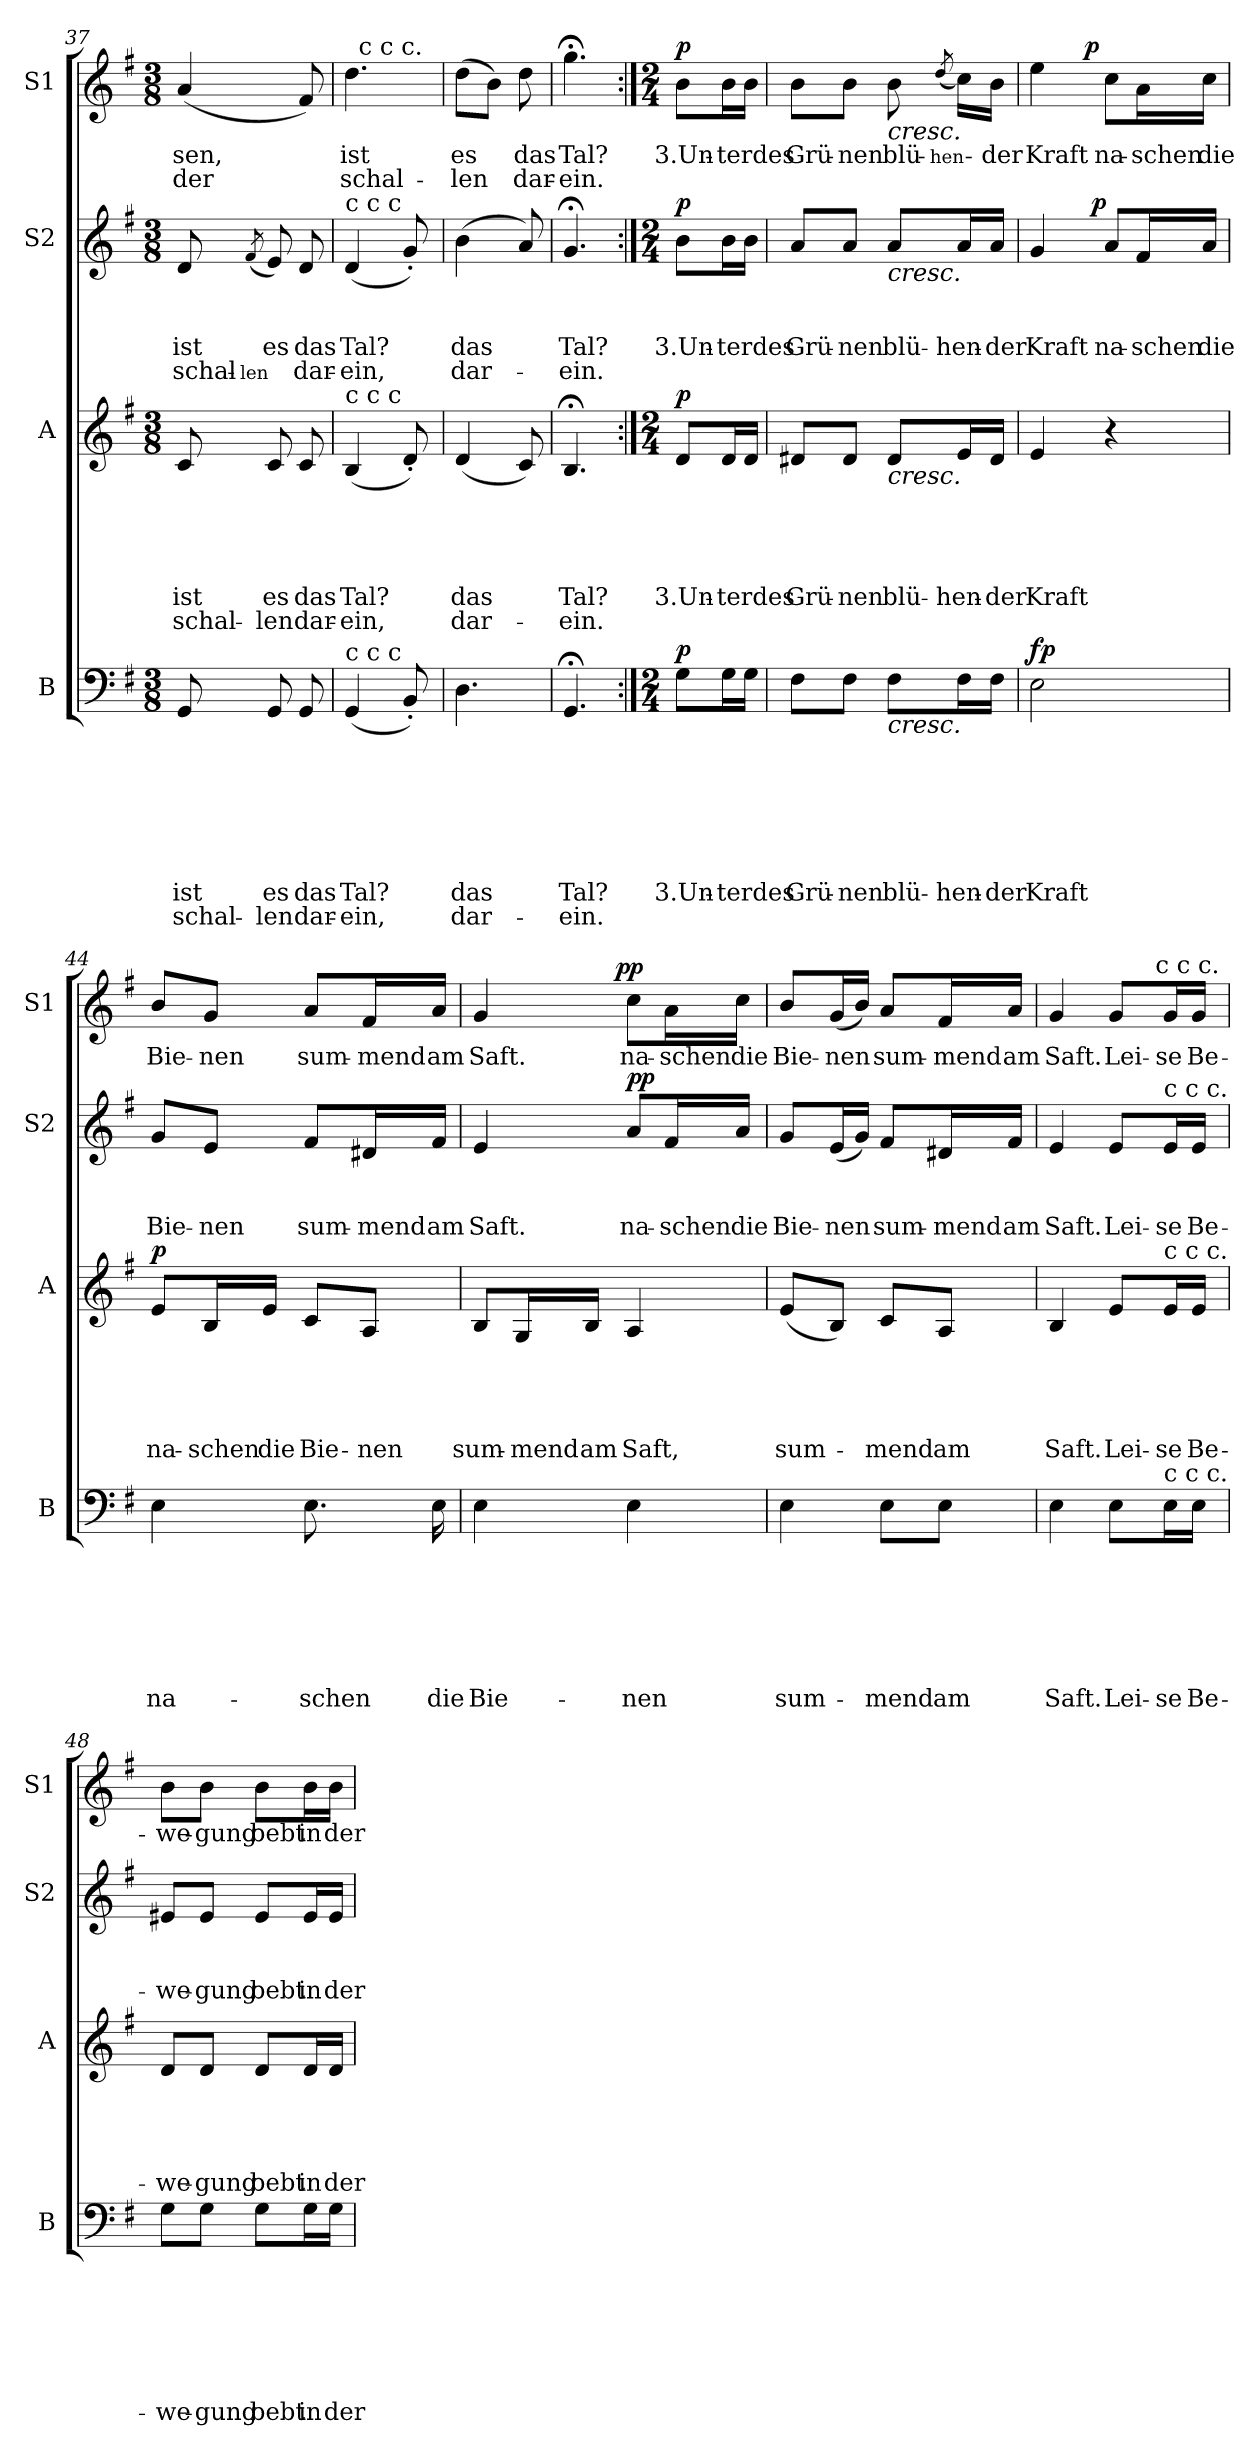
**kern	**text	**text	**text	**text	**text	**text	**text	**text	**dynam	**kern	**text	**text	**text	**text	**text	**text	**dynam	**kern	**text	**text	**text	**text	**dynam	**kern	**text	**text	**dynam
*part4	*part4	*part4	*part4	*part4	*part4	*part4	*part4	*part4	*part4	*part3	*part3	*part3	*part3	*part3	*part3	*part3	*part3	*part2	*part2	*part2	*part2	*part2	*part2	*part1	*part1	*part1	*part1
*staff4	*staff4	*staff4	*staff4	*staff4	*staff4	*staff4	*staff4	*staff4	*staff4	*staff3	*staff3	*staff3	*staff3	*staff3	*staff3	*staff3	*staff3	*staff2	*staff2	*staff2	*staff2	*staff2	*staff2	*staff1	*staff1	*staff1	*staff1
*I"B	*	*	*	*	*	*	*	*	*	*I"A	*	*	*	*	*	*	*	*I"S2	*	*	*	*	*	*I"S1	*	*	*
*I'B	*	*	*	*	*	*	*	*	*	*I'A	*	*	*	*	*	*	*	*I'S2	*	*	*	*	*	*I'S1	*	*	*
*clefF4	*	*	*	*	*	*	*	*	*	*clefG2	*	*	*	*	*	*	*	*clefG2	*	*	*	*	*	*clefG2	*	*	*
*k[f#]	*	*	*	*	*	*	*	*	*	*k[f#]	*	*	*	*	*	*	*	*k[f#]	*	*	*	*	*	*k[f#]	*	*	*
*G:	*	*	*	*	*	*	*	*	*	*G:	*	*	*	*	*	*	*	*G:	*	*	*	*	*	*G:	*	*	*
*M3/8	*	*	*	*	*	*	*	*	*	*M3/8	*	*	*	*	*	*	*	*M3/8	*	*	*	*	*	*M3/8	*	*	*
=37	=37	=37	=37	=37	=37	=37	=37	=37	=37	=37	=37	=37	=37	=37	=37	=37	=37	=37	=37	=37	=37	=37	=37	=37	=37	=37	=37
!	!	!	!	!	!	!	!LO:LY:b	!LO:LY:b	!	!	!	!	!	!	!LO:LY:b	!LO:LY:b	!	!	!	!	!LO:LY:b	!LO:LY:b	!	!	!LO:LY:b	!LO:LY:b	!
8GG/	.	.	.	.	.	.	ist	schal-	.	8c/	.	.	.	.	ist	schal-	.	8d/	.	.	ist	schal-	.	(<4a/	-sen,	-der	.
!	!	!	!	!	!	!	!	!	!	!	!	!	!	!	!	!	!	!	!	!	!	!LO:LY:b	!	!	!	!	!
.	.	.	.	.	.	.	.	.	.	.	.	.	.	.	.	.	.	(<8qf#/	.	.	.	-len	.	.	.	.	.
!	!	!	!	!	!	!	!LO:LY:b	!LO:LY:b	!	!	!	!	!	!	!LO:LY:b	!LO:LY:b	!	!	!	!	!LO:LY:b	!	!	!	!	!	!
8GG/	.	.	.	.	.	.	es	-len	.	8c/	.	.	.	.	es	-len	.	8e/)	.	.	es	.	.	.	.	.	.
!	!	!	!	!	!	!	!LO:LY:b	!LO:LY:b	!	!	!	!	!	!	!LO:LY:b	!LO:LY:b	!	!	!	!	!LO:LY:b	!LO:LY:b	!	!	!	!	!
8GG/	.	.	.	.	.	.	das	dar-	.	8c/	.	.	.	.	das	dar-	.	8d/	.	.	das	dar-	.	8f#/)	.	.	.
=38	=38	=38	=38	=38	=38	=38	=38	=38	=38	=38	=38	=38	=38	=38	=38	=38	=38	=38	=38	=38	=38	=38	=38	=38	=38	=38	=38
!	!	!	!	!	!	!	!	!	!	!	!	!	!	!	!	!	!	!LO:TX:a:t=c c c	!	!	!	!	!	!	!	!	!
!	!	!	!	!	!	!	!	!	!	!LO:TX:a:t=c c c	!	!	!	!	!	!	!	!	!	!	!	!	!	!	!	!	!
!LO:TX:a:t=c c c	!	!	!	!	!	!	!	!	!	!	!	!	!	!	!	!	!	!	!	!	!	!	!	!	!	!	!
!	!	!	!	!	!	!	!LO:LY:b	!LO:LY:b	!	!	!	!	!	!	!LO:LY:b	!LO:LY:b	!	!	!	!	!LO:LY:b	!LO:LY:b	!	!	!LO:LY:b	!LO:LY:b	!
*	*	*	*	*	*	*	*	*	*	*	*	*	*	*	*	*	*	*	*	*	*	*	*	*^	*	*	*
(<4GG/	.	.	.	.	.	.	Tal?	-ein,	.	(<4B/	.	.	.	.	Tal?	-ein,	.	(<4d/	.	.	Tal?	-ein,	.	4.dd\	32ryy	ist	schal-	.
!	!	!	!	!	!	!	!	!	!	!	!	!	!	!	!	!	!	!	!	!	!	!	!	!	!LO:TX:a:t=c c c.	!	!	!
.	.	.	.	.	.	.	.	.	.	.	.	.	.	.	.	.	.	.	.	.	.	.	.	.	4ryy	.	.	.
8BB'</)	.	.	.	.	.	.	.	.	.	8d'</)	.	.	.	.	.	.	.	8g'</)	.	.	.	.	.	.	.	.	.	.
.	.	.	.	.	.	.	.	.	.	.	.	.	.	.	.	.	.	.	.	.	.	.	.	.	16.ryy	.	.	.
=39	=39	=39	=39	=39	=39	=39	=39	=39	=39	=39	=39	=39	=39	=39	=39	=39	=39	=39	=39	=39	=39	=39	=39	=39	=39	=39	=39	=39
!	!	!	!	!	!	!	!	!	!	!	!	!	!	!	!	!	!	!	!	!	!	!	!	!LO:TX:a:B:t=rit.	!	!	!	!
!	!	!	!	!	!	!	!LO:LY:b	!LO:LY:b	!	!	!	!	!	!	!LO:LY:b	!LO:LY:b	!	!	!	!	!LO:LY:b	!LO:LY:b	!	!	!	!LO:LY:b	!LO:LY:b	!
*	*	*	*	*	*	*	*	*	*	*	*	*	*	*	*	*	*	*	*	*	*	*	*	*v	*v	*	*	*
4.D\	.	.	.	.	.	.	das	dar-	.	(<4d/	.	.	.	.	das	dar-	.	(>4b\	.	.	das	dar-	.	(>8dd\L	es	-len	.
.	.	.	.	.	.	.	.	.	.	.	.	.	.	.	.	.	.	.	.	.	.	.	.	8b\J)	.	.	.
!	!	!	!	!	!	!	!	!	!	!	!	!	!	!	!	!	!	!	!	!	!	!	!	!	!LO:LY:b	!LO:LY:b	!
.	.	.	.	.	.	.	.	.	.	8c/)	.	.	.	.	.	.	.	8a/)	.	.	.	.	.	8dd\	das	dar-	.
=40	=40	=40	=40	=40	=40	=40	=40	=40	=40	=40	=40	=40	=40	=40	=40	=40	=40	=40	=40	=40	=40	=40	=40	=40	=40	=40	=40
!	!	!	!	!	!	!	!LO:LY:b	!LO:LY:b	!	!	!	!	!	!	!LO:LY:b	!LO:LY:b	!	!	!	!	!LO:LY:b	!LO:LY:b	!	!	!LO:LY:b	!LO:LY:b	!
4.GG;/	.	.	.	.	.	.	Tal?	-ein.	.	4.B;/	.	.	.	.	Tal?	-ein.	.	4.g;/	.	.	Tal?	-ein.	.	4.gg;<\	Tal?	-ein.	.
!!LO:PB:g=z
=41:|!	=41:|!	=41:|!	=41:|!	=41:|!	=41:|!	=41:|!	=41:|!	=41:|!	=41:|!	=41:|!	=41:|!	=41:|!	=41:|!	=41:|!	=41:|!	=41:|!	=41:|!	=41:|!	=41:|!	=41:|!	=41:|!	=41:|!	=41:|!	=41:|!	=41:|!	=41:|!	=41:|!
*M2/4	*	*	*	*	*	*	*	*	*	*M2/4	*	*	*	*	*	*	*	*M2/4	*	*	*	*	*	*M2/4	*	*	*
!	!	!	!	!	!	!	!LO:LY:b	!	!LO:DY:a	!	!	!	!	!	!LO:LY:b	!	!LO:DY:a	!	!	!	!LO:LY:b	!	!LO:DY:a	!	!LO:LY:b	!	!LO:DY:a
8G\L	.	.	.	.	.	.	3.Un-	.	p	8d/L	.	.	.	.	3.Un-	.	p	8b\L	.	.	3.Un-	.	p	8b\L	3.Un-	.	p
!	!	!	!	!	!	!	!LO:LY:b	!	!	!	!	!	!	!	!LO:LY:b	!	!	!	!	!	!LO:LY:b	!	!	!	!LO:LY:b	!	!
16G\L	.	.	.	.	.	.	-terdes	.	.	16d/L	.	.	.	.	-terdes	.	.	16b\L	.	.	-terdes	.	.	16b\L	-terdes	.	.
16G\JJ	.	.	.	.	.	.	.	.	.	16d/JJ	.	.	.	.	.	.	.	16b\JJ	.	.	.	.	.	16b\JJ	.	.	.
=42	=42	=42	=42	=42	=42	=42	=42	=42	=42	=42	=42	=42	=42	=42	=42	=42	=42	=42	=42	=42	=42	=42	=42	=42	=42	=42	=42
!	!	!	!	!	!	!	!LO:LY:b	!	!	!	!	!	!	!	!LO:LY:b	!	!	!	!	!	!LO:LY:b	!	!	!	!LO:LY:b	!	!
8F#\L	.	.	.	.	.	.	Grü-	.	.	8d#X/L	.	.	.	.	Grü-	.	.	8a/L	.	.	Grü-	.	.	8b\L	Grü-	.	.
!	!	!	!	!	!	!	!LO:LY:b	!	!	!	!	!	!	!	!LO:LY:b	!	!	!	!	!	!LO:LY:b	!	!	!	!LO:LY:b	!	!
8F#\J	.	.	.	.	.	.	-nen	.	.	8d#/J	.	.	.	.	-nen	.	.	8a/J	.	.	-nen	.	.	8b\J	-nen	.	.
!	!	!	!	!	!	!	!LO:LY:b	!	!LO:HP:b	!	!	!	!	!	!LO:LY:b	!	!LO:HP:b	!	!	!	!LO:LY:b	!	!LO:HP:b	!	!LO:LY:b	!	!LO:HP:b
8F#\L	.	.	.	.	.	.	blü-	.	<	8d#/L	.	.	.	.	blü-	.	<	8a/L	.	.	blü-	.	<	8b\	blü-	.	<
!	!	!	!	!	!	!	!	!	!	!	!	!	!	!	!	!	!	!	!	!	!	!	!	!	!LO:LY:b	!	!
.	.	.	.	.	.	.	.	.	.	.	.	.	.	.	.	.	.	.	.	.	.	.	.	(<8qdd/	-hen-	.	.
!	!	!	!	!	!	!	!LO:LY:b	!	!	!	!	!	!	!	!LO:LY:b	!	!	!	!	!	!LO:LY:b	!	!	!	!	!	!
16F#\L	.	.	.	.	.	.	-hen-	.	.	16e/L	.	.	.	.	-hen-	.	.	16a/L	.	.	-hen-	.	.	16cc\LL)	.	.	.
!	!	!	!	!	!	!	!LO:LY:b	!	!	!	!	!	!	!	!LO:LY:b	!	!	!	!	!	!LO:LY:b	!	!	!	!LO:LY:b	!	!
16F#\JJ	.	.	.	.	.	.	-der	.	.	16d#/JJ	.	.	.	.	-der	.	.	16a/JJ	.	.	-der	.	.	16b\JJ	-der	.	.
=43	=43	=43	=43	=43	=43	=43	=43	=43	=43	=43	=43	=43	=43	=43	=43	=43	=43	=43	=43	=43	=43	=43	=43	=43	=43	=43	=43
!	!	!	!	!	!	!	!LO:LY:b	!	!LO:DY:a	!	!	!	!	!	!LO:LY:b	!	!	!	!	!	!LO:LY:b	!	!	!	!LO:LY:b	!	!
*	*	*	*	*	*	*	*	*	*	*	*	*	*	*	*	*	*	*^	*	*	*	*	*	*^	*	*	*
2E\	.	.	.	.	.	.	Kraft	.	fp	4e/	.	.	.	.	Kraft	.	.	4g/	8..ryy	.	.	Kraft	.	.	4ee\	6ryy	Kraft	.	.
.	.	.	.	.	.	.	.	.	.	.	.	.	.	.	.	.	.	.	.	.	.	.	.	.	.	24ryy	.	.	.
!	!	!	!	!	!	!	!	!	!	!	!	!	!	!	!	!	!	!	!	!	!	!	!	!	!	!	!	!	!LO:DY:a
.	.	.	.	.	.	.	.	.	.	.	.	.	.	.	.	.	.	.	.	.	.	.	.	.	.	6..ryy	.	.	p
!	!	!	!	!	!	!	!	!	!	!	!	!	!	!	!	!	!	!	!	!	!	!	!	!LO:DY:a	!	!	!	!	!
.	.	.	.	.	.	.	.	.	.	.	.	.	.	.	.	.	.	.	4ryy	.	.	.	.	p	.	.	.	.	.
!	!	!	!	!	!	!	!	!	!	!	!	!	!	!	!	!	!	!	!	!	!	!LO:LY:b	!	!	!	!	!LO:LY:b	!	!
.	.	.	.	.	.	.	.	.	.	4r	.	.	.	.	.	.	.	8a/L	.	.	.	na-	.	.	8cc\L	.	na-	.	.
!	!	!	!	!	!	!	!	!	!	!	!	!	!	!	!	!	!	!	!	!	!	!LO:LY:b	!	!	!	!	!LO:LY:b	!	!
.	.	.	.	.	.	.	.	.	.	.	.	.	.	.	.	.	.	16f#/L	.	.	.	-schen	.	.	16a\L	.	-schen	.	.
!	!	!	!	!	!	!	!	!	!	!	!	!	!	!	!	!	!	!	!	!	!	!LO:LY:b	!	!	!	!	!LO:LY:b	!	!
.	.	.	.	.	.	.	.	.	.	.	.	.	.	.	.	.	.	16a/JJ	.	.	.	die	.	.	16cc\JJ	.	die	.	.
.	.	.	.	.	.	.	.	.	.	.	.	.	.	.	.	.	.	.	32ryy	.	.	.	.	.	.	.	.	.	.
=44	=44	=44	=44	=44	=44	=44	=44	=44	=44	=44	=44	=44	=44	=44	=44	=44	=44	=44	=44	=44	=44	=44	=44	=44	=44	=44	=44	=44	=44
!	!	!	!	!	!	!	!LO:LY:b	!	!	!	!	!	!	!	!LO:LY:b	!	!LO:DY:a	!	!	!	!	!LO:LY:b	!	!	!	!	!LO:LY:b	!	!
*	*	*	*	*	*	*	*	*	*	*	*	*	*	*	*	*	*	*v	*v	*	*	*	*	*	*	*	*	*	*
*	*	*	*	*	*	*	*	*	*	*	*	*	*	*	*	*	*	*	*	*	*	*	*	*v	*v	*	*	*
4E\	.	.	.	.	.	.	na-	.	.	8e/L	.	.	.	.	na-	.	p	8g/L	.	.	Bie-	.	.	8b/L	Bie-	.	.
!	!	!	!	!	!	!	!	!	!	!	!	!	!	!	!LO:LY:b	!	!	!	!	!	!LO:LY:b	!	!	!	!LO:LY:b	!	!
.	.	.	.	.	.	.	.	.	.	16B/L	.	.	.	.	-schen	.	.	8e/J	.	.	-nen	.	.	8g/J	-nen	.	.
!	!	!	!	!	!	!	!	!	!	!	!	!	!	!	!LO:LY:b	!	!	!	!	!	!	!	!	!	!	!	!
.	.	.	.	.	.	.	.	.	.	16e/JJ	.	.	.	.	die	.	.	.	.	.	.	.	.	.	.	.	.
!	!	!	!	!	!	!	!LO:LY:b	!	!	!	!	!	!	!	!LO:LY:b	!	!	!	!	!	!LO:LY:b	!	!	!	!LO:LY:b	!	!
8.E\	.	.	.	.	.	.	-schen	.	.	8c/L	.	.	.	.	Bie-	.	.	8f#/L	.	.	sum-	.	.	8a/L	sum-	.	.
!	!	!	!	!	!	!	!	!	!	!	!	!	!	!	!LO:LY:b	!	!	!	!	!	!LO:LY:b	!	!	!	!LO:LY:b	!	!
.	.	.	.	.	.	.	.	.	.	8A/J	.	.	.	.	-nen	.	.	16d#X/L	.	.	-mend	.	.	16f#/L	-mend	.	.
!	!	!	!	!	!	!	!LO:LY:b	!	!	!	!	!	!	!	!	!	!	!	!	!	!LO:LY:b	!	!	!	!LO:LY:b	!	!
16E\	.	.	.	.	.	.	die	.	.	.	.	.	.	.	.	.	.	16f#/JJ	.	.	am	.	.	16a/JJ	am	.	.
!!LO:LB:g=z
=45	=45	=45	=45	=45	=45	=45	=45	=45	=45	=45	=45	=45	=45	=45	=45	=45	=45	=45	=45	=45	=45	=45	=45	=45	=45	=45	=45
!	!	!	!	!	!	!	!LO:LY:b	!	!	!	!	!	!	!	!LO:LY:b	!	!	!	!	!	!LO:LY:b	!	!	!	!LO:LY:b	!	!
*	*	*	*	*	*	*	*	*	*	*	*	*	*	*	*	*	*	*	*	*	*	*	*	*^	*	*	*
4E\	.	.	.	.	.	.	Bie-	.	.	8B/L	.	.	.	.	sum-	.	.	4e/	.	.	Saft.	.	.	4g/	6ryy	Saft.	.	.
!	!	!	!	!	!	!	!	!	!	!	!	!	!	!	!LO:LY:b	!	!	!	!	!	!	!	!	!	!	!	!	!
.	.	.	.	.	.	.	.	.	.	16G/L	.	.	.	.	-mend	.	.	.	.	.	.	.	.	.	.	.	.	.
.	.	.	.	.	.	.	.	.	.	.	.	.	.	.	.	.	.	.	.	.	.	.	.	.	24..ryy	.	.	.
!	!	!	!	!	!	!	!	!	!	!	!	!	!	!	!LO:LY:b	!	!	!	!	!	!	!	!	!	!	!	!	!
.	.	.	.	.	.	.	.	.	.	16B/JJ	.	.	.	.	am	.	.	.	.	.	.	.	.	.	.	.	.	.
!	!	!	!	!	!	!	!	!	!	!	!	!	!	!	!	!	!	!	!	!	!	!	!	!	!	!	!	!LO:DY:a
.	.	.	.	.	.	.	.	.	.	.	.	.	.	.	.	.	.	.	.	.	.	.	.	.	6ryy	.	.	pp
!	!	!	!	!	!	!	!LO:LY:b	!	!	!	!	!	!	!	!LO:LY:b	!	!	!	!	!	!LO:LY:b	!	!LO:DY:a	!	!	!LO:LY:b	!	!
4E\	.	.	.	.	.	.	-nen	.	.	4A/	.	.	.	.	Saft,	.	.	8a/L	.	.	na-	.	pp	8cc\L	.	na-	.	.
!	!	!	!	!	!	!	!	!	!	!	!	!	!	!	!	!	!	!	!	!	!LO:LY:b	!	!	!	!	!LO:LY:b	!	!
.	.	.	.	.	.	.	.	.	.	.	.	.	.	.	.	.	.	16f#/L	.	.	-schen	.	.	16a\L	.	-schen	.	.
.	.	.	.	.	.	.	.	.	.	.	.	.	.	.	.	.	.	.	.	.	.	.	.	.	12ryy	.	.	.
!	!	!	!	!	!	!	!	!	!	!	!	!	!	!	!	!	!	!	!	!	!LO:LY:b	!	!	!	!	!LO:LY:b	!	!
.	.	.	.	.	.	.	.	.	.	.	.	.	.	.	.	.	.	16a/JJ	.	.	die	.	.	16cc\JJ	.	die	.	.
.	.	.	.	.	.	.	.	.	.	.	.	.	.	.	.	.	.	.	.	.	.	.	.	.	96ryy	.	.	.
=46	=46	=46	=46	=46	=46	=46	=46	=46	=46	=46	=46	=46	=46	=46	=46	=46	=46	=46	=46	=46	=46	=46	=46	=46	=46	=46	=46	=46
!	!	!	!	!	!	!	!LO:LY:b	!	!	!	!	!	!	!	!LO:LY:b	!	!	!	!	!	!LO:LY:b	!	!	!	!	!LO:LY:b	!	!
*	*	*	*	*	*	*	*	*	*	*	*	*	*	*	*	*	*	*	*	*	*	*	*	*v	*v	*	*	*
4E\	.	.	.	.	.	.	sum-	.	.	(<8e/L	.	.	.	.	sum-	.	.	8g/L	.	.	Bie-	.	.	8b/L	Bie-	.	.
!	!	!	!	!	!	!	!	!	!	!	!	!	!	!	!	!	!	!	!	!	!LO:LY:b	!	!	!	!LO:LY:b	!	!
.	.	.	.	.	.	.	.	.	.	8B/J)	.	.	.	.	.	.	.	(<16e/L	.	.	-nen	.	.	(<16g/L	-nen	.	.
.	.	.	.	.	.	.	.	.	.	.	.	.	.	.	.	.	.	16g/JJ)	.	.	.	.	.	16b/JJ)	.	.	.
!	!	!	!	!	!	!	!LO:LY:b	!	!	!	!	!	!	!	!LO:LY:b	!	!	!	!	!	!LO:LY:b	!	!	!	!LO:LY:b	!	!
8E\L	.	.	.	.	.	.	-mend	.	.	8c/L	.	.	.	.	-mend	.	.	8f#/L	.	.	sum-	.	.	8a/L	sum-	.	.
!	!	!	!	!	!	!	!LO:LY:b	!	!	!	!	!	!	!	!LO:LY:b	!	!	!	!	!	!LO:LY:b	!	!	!	!LO:LY:b	!	!
8E\J	.	.	.	.	.	.	am	.	.	8A/J	.	.	.	.	am	.	.	16d#X/L	.	.	-mend	.	.	16f#/L	-mend	.	.
!	!	!	!	!	!	!	!	!	!	!	!	!	!	!	!	!	!	!	!	!	!LO:LY:b	!	!	!	!LO:LY:b	!	!
.	.	.	.	.	.	.	.	.	.	.	.	.	.	.	.	.	.	16f#/JJ	.	.	am	.	.	16a/JJ	am	.	.
=47	=47	=47	=47	=47	=47	=47	=47	=47	=47	=47	=47	=47	=47	=47	=47	=47	=47	=47	=47	=47	=47	=47	=47	=47	=47	=47	=47
!	!	!	!	!	!	!	!LO:LY:b	!	!	!	!	!	!	!	!LO:LY:b	!	!	!	!	!	!LO:LY:b	!	!	!	!LO:LY:b	!	!
*	*	*	*	*	*	*	*	*	*	*	*	*	*	*	*	*	*	*	*	*	*	*	*	*^	*	*	*
4E\	.	.	.	.	.	.	Saft.	.	.	4B/	.	.	.	.	Saft.	.	.	4e/	.	.	Saft.	.	.	4g/	3ryy	Saft.	.	.
!	!	!	!	!	!	!	!LO:LY:b	!	!	!	!	!	!	!	!LO:LY:b	!	!	!	!	!	!LO:LY:b	!	!	!	!	!LO:LY:b	!	!
8E\L	.	.	.	.	.	.	Lei-	.	.	8e/L	.	.	.	.	Lei-	.	.	8e/L	.	.	Lei-	.	.	8g/L	.	Lei-	.	.
.	.	.	.	.	.	.	.	.	.	.	.	.	.	.	.	.	.	.	.	.	.	.	.	.	48.ryy	.	.	.
!	!	!	!	!	!	!	!	!	!	!	!	!	!	!	!	!	!	!	!	!	!	!	!	!	!LO:TX:a:t=c c c.	!	!	!
.	.	.	.	.	.	.	.	.	.	.	.	.	.	.	.	.	.	.	.	.	.	.	.	.	12ryy	.	.	.
!	!	!	!	!	!	!	!	!	!	!	!	!	!	!	!	!	!	!LO:TX:a:t=c c c.	!	!	!	!	!	!	!	!	!	!
!	!	!	!	!	!	!	!	!	!	!LO:TX:a:t=c c c.	!	!	!	!	!	!	!	!	!	!	!	!	!	!	!	!	!	!
!LO:TX:a:t=c c c.	!	!	!	!	!	!	!	!	!	!	!	!	!	!	!	!	!	!	!	!	!	!	!	!	!	!	!	!
!	!	!	!	!	!	!	!LO:LY:b	!	!	!	!	!	!	!	!LO:LY:b	!	!	!	!	!	!LO:LY:b	!	!	!	!	!LO:LY:b	!	!
16E\L	.	.	.	.	.	.	-se	.	.	16e/L	.	.	.	.	-se	.	.	16e/L	.	.	-se	.	.	16g/L	.	-se	.	.
!	!	!	!	!	!	!	!LO:LY:b	!	!	!	!	!	!	!	!LO:LY:b	!	!	!	!	!	!LO:LY:b	!	!	!	!	!LO:LY:b	!	!
16E\JJ	.	.	.	.	.	.	Be-	.	.	16e/JJ	.	.	.	.	Be-	.	.	16e/JJ	.	.	Be-	.	.	16g/JJ	.	Be-	.	.
.	.	.	.	.	.	.	.	.	.	.	.	.	.	.	.	.	.	.	.	.	.	.	.	.	24ryy	.	.	.
.	.	.	.	.	.	.	.	.	.	.	.	.	.	.	.	.	.	.	.	.	.	.	.	.	96ryy	.	.	.
!!LO:LB:g=z
=48	=48	=48	=48	=48	=48	=48	=48	=48	=48	=48	=48	=48	=48	=48	=48	=48	=48	=48	=48	=48	=48	=48	=48	=48	=48	=48	=48	=48
!	!	!	!	!	!	!	!LO:LY:b	!	!	!	!	!	!	!	!LO:LY:b	!	!	!	!	!	!LO:LY:b	!	!	!	!	!LO:LY:b	!	!
*	*	*	*	*	*	*	*	*	*	*	*	*	*	*	*	*	*	*	*	*	*	*	*	*v	*v	*	*	*
8G\L	.	.	.	.	.	.	-we-	.	.	8d/L	.	.	.	.	-we-	.	.	8e#X/L	.	.	-we-	.	.	8b\L	-we-	.	.
!	!	!	!	!	!	!	!LO:LY:b	!	!	!	!	!	!	!	!LO:LY:b	!	!	!	!	!	!LO:LY:b	!	!	!	!LO:LY:b	!	!
8G\J	.	.	.	.	.	.	-gung	.	.	8d/J	.	.	.	.	-gung	.	.	8e#/J	.	.	-gung	.	.	8b\J	-gung	.	.
!	!	!	!	!	!	!	!LO:LY:b	!	!	!	!	!	!	!	!LO:LY:b	!	!	!	!	!	!LO:LY:b	!	!	!	!LO:LY:b	!	!
8G\L	.	.	.	.	.	.	bebt	.	.	8d/L	.	.	.	.	bebt	.	.	8e#/L	.	.	bebt	.	.	8b\L	bebt	.	.
!	!	!	!	!	!	!	!LO:LY:b	!	!	!	!	!	!	!	!LO:LY:b	!	!	!	!	!	!LO:LY:b	!	!	!	!LO:LY:b	!	!
16G\L	.	.	.	.	.	.	in	.	.	16d/L	.	.	.	.	in	.	.	16e#/L	.	.	in	.	.	16b\L	in	.	.
!	!	!	!	!	!	!	!LO:LY:b	!	!	!	!	!	!	!	!LO:LY:b	!	!	!	!	!	!LO:LY:b	!	!	!	!LO:LY:b	!	!
16G\JJ	.	.	.	.	.	.	der	.	.	16d/JJ	.	.	.	.	der	.	.	16e#/JJ	.	.	der	.	.	16b\JJ	der	.	.
.	.	.	.	.	.	.	.	.	[	.	.	.	.	.	.	.	[	.	.	.	.	.	[	.	.	.	[
=	=	=	=	=	=	=	=	=	=	=	=	=	=	=	=	=	=	=	=	=	=	=	=	=	=	=	=
*-	*-	*-	*-	*-	*-	*-	*-	*-	*-	*-	*-	*-	*-	*-	*-	*-	*-	*-	*-	*-	*-	*-	*-	*-	*-	*-	*-
